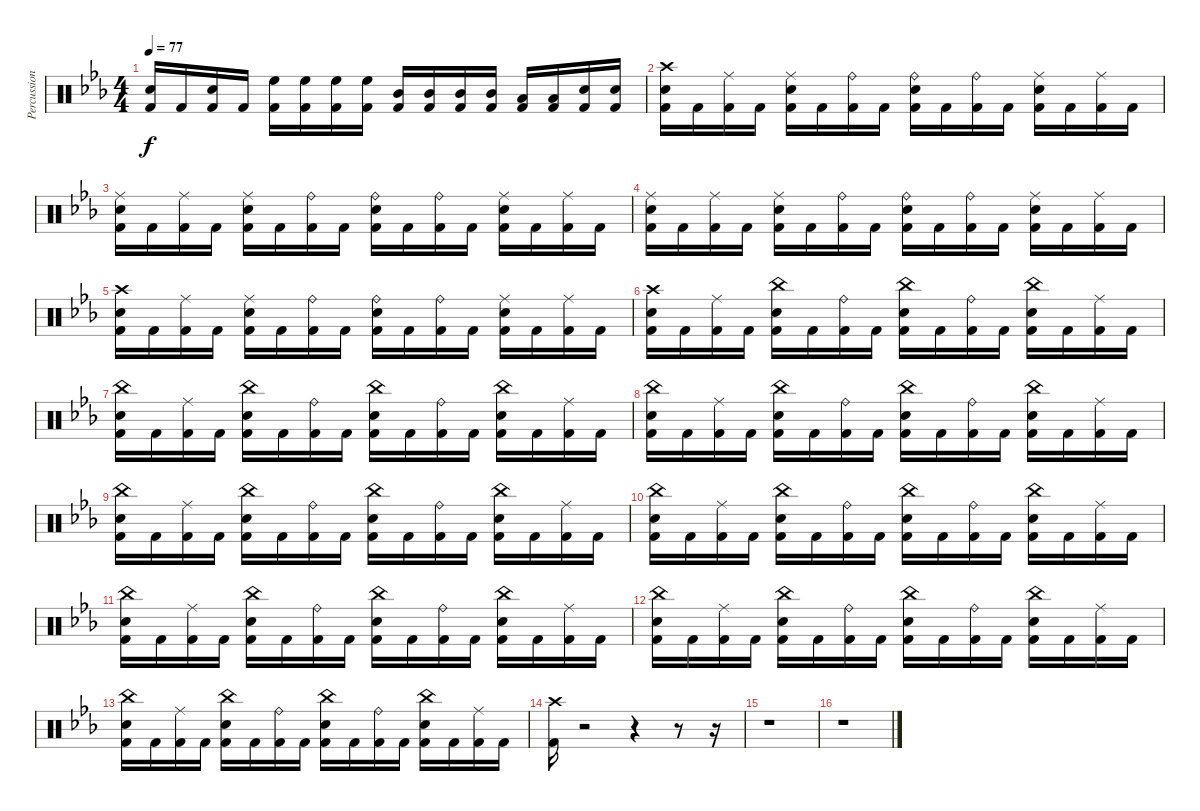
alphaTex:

\track ("Percussions" "Percussion") {instrument percussion}
\staff {score}
\articulation defaults
\ts (4 4)
\tempo 77
\clef neutral
\ks cminor
("Snare (hit) 2" "Kick (hit) 2").16{dy f} "Kick (hit) 2".16 ("Snare (hit) 2" "Kick (hit) 2").16 "Kick (hit) 2".16 ("High Floor Tom (hit)" "Kick (hit) 2").16 ("High Floor Tom (hit)" "Kick (hit) 2").16 ("High Floor Tom (hit)" "Kick (hit) 2").16 ("High Floor Tom (hit)" "Kick (hit) 2").16 ("Mid Tom (hit)" "Kick (hit) 2").16 ("Mid Tom (hit)" "Kick (hit) 2").16 ("Mid Tom (hit)" "Kick (hit) 2").16 ("Mid Tom (hit)" "Kick (hit) 2").16 ("Low Tom (hit)" "Kick (hit) 2").16 ("Low Tom (hit)" "Kick (hit) 2").16 ("Snare (hit) 2" "Kick (hit) 2").16 ("Snare (hit) 2" "Kick (hit) 2").16 |
("Crash high (hit)" "Snare (hit) 2" "Kick (hit) 2").16 "Kick (hit) 2".16 ("Ride (middle)" "Kick (hit) 2").16 "Kick (hit) 2".16 ("Ride (middle)" "Snare (hit) 2" "Kick (hit) 2").16 "Kick (hit) 2".16 ("Ride (bell)" "Kick (hit) 2").16 "Kick (hit) 2".16 ("Ride (bell)" "Snare (hit) 2" "Kick (hit) 2").16 "Kick (hit) 2".16 ("Ride (bell)" "Kick (hit) 2").16 "Kick (hit) 2".16 ("Ride (middle)" "Snare (hit) 2" "Kick (hit) 2").16 "Kick (hit) 2".16 ("Ride (middle)" "Kick (hit) 2").16 "Kick (hit) 2".16 |
("Ride (middle)" "Snare (hit) 2" "Kick (hit) 2").16 "Kick (hit) 2".16 ("Ride (middle)" "Kick (hit) 2").16 "Kick (hit) 2".16 ("Ride (middle)" "Snare (hit) 2" "Kick (hit) 2").16 "Kick (hit) 2".16 ("Ride (bell)" "Kick (hit) 2").16 "Kick (hit) 2".16 ("Ride (bell)" "Snare (hit) 2" "Kick (hit) 2").16 "Kick (hit) 2".16 ("Ride (bell)" "Kick (hit) 2").16 "Kick (hit) 2".16 ("Ride (middle)" "Snare (hit) 2" "Kick (hit) 2").16 "Kick (hit) 2".16 ("Ride (middle)" "Kick (hit) 2").16 "Kick (hit) 2".16 |
("Ride (middle)" "Snare (hit) 2" "Kick (hit) 2").16 "Kick (hit) 2".16 ("Ride (middle)" "Kick (hit) 2").16 "Kick (hit) 2".16 ("Ride (middle)" "Snare (hit) 2" "Kick (hit) 2").16 "Kick (hit) 2".16 ("Ride (bell)" "Kick (hit) 2").16 "Kick (hit) 2".16 ("Ride (bell)" "Snare (hit) 2" "Kick (hit) 2").16 "Kick (hit) 2".16 ("Ride (bell)" "Kick (hit) 2").16 "Kick (hit) 2".16 ("Ride (middle)" "Snare (hit) 2" "Kick (hit) 2").16 "Kick (hit) 2".16 ("Ride (middle)" "Kick (hit) 2").16 "Kick (hit) 2".16 |
("Crash high (hit)" "Snare (hit) 2" "Kick (hit) 2").16 "Kick (hit) 2".16 ("Ride (middle)" "Kick (hit) 2").16 "Kick (hit) 2".16 ("Ride (middle)" "Snare (hit) 2" "Kick (hit) 2").16 "Kick (hit) 2".16 ("Ride (bell)" "Kick (hit) 2").16 "Kick (hit) 2".16 ("Ride (bell)" "Snare (hit) 2" "Kick (hit) 2").16 "Kick (hit) 2".16 ("Ride (bell)" "Kick (hit) 2").16 "Kick (hit) 2".16 ("Ride (middle)" "Snare (hit) 2" "Kick (hit) 2").16 "Kick (hit) 2".16 ("Ride (middle)" "Kick (hit) 2").16 "Kick (hit) 2".16 |
("Crash high (hit)" "Snare (hit) 2" "Kick (hit) 2").16 "Kick (hit) 2".16 ("Ride (middle)" "Kick (hit) 2").16 "Kick (hit) 2".16 ("China (hit)" "Snare (hit) 2" "Kick (hit) 2").16 "Kick (hit) 2".16 ("Ride (bell)" "Kick (hit) 2").16 "Kick (hit) 2".16 ("China (hit)" "Snare (hit) 2" "Kick (hit) 2").16 "Kick (hit) 2".16 ("Ride (bell)" "Kick (hit) 2").16 "Kick (hit) 2".16 ("China (hit)" "Snare (hit) 2" "Kick (hit) 2").16 "Kick (hit) 2".16 ("Ride (middle)" "Kick (hit) 2").16 "Kick (hit) 2".16 |
("China (hit)" "Snare (hit) 2" "Kick (hit) 2").16 "Kick (hit) 2".16 ("Ride (middle)" "Kick (hit) 2").16 "Kick (hit) 2".16 ("China (hit)" "Snare (hit) 2" "Kick (hit) 2").16 "Kick (hit) 2".16 ("Ride (bell)" "Kick (hit) 2").16 "Kick (hit) 2".16 ("China (hit)" "Snare (hit) 2" "Kick (hit) 2").16 "Kick (hit) 2".16 ("Ride (bell)" "Kick (hit) 2").16 "Kick (hit) 2".16 ("China (hit)" "Snare (hit) 2" "Kick (hit) 2").16 "Kick (hit) 2".16 ("Ride (middle)" "Kick (hit) 2").16 "Kick (hit) 2".16 |
("China (hit)" "Snare (hit) 2" "Kick (hit) 2").16 "Kick (hit) 2".16 ("Ride (middle)" "Kick (hit) 2").16 "Kick (hit) 2".16 ("China (hit)" "Snare (hit) 2" "Kick (hit) 2").16 "Kick (hit) 2".16 ("Ride (bell)" "Kick (hit) 2").16 "Kick (hit) 2".16 ("China (hit)" "Snare (hit) 2" "Kick (hit) 2").16 "Kick (hit) 2".16 ("Ride (bell)" "Kick (hit) 2").16 "Kick (hit) 2".16 ("China (hit)" "Snare (hit) 2" "Kick (hit) 2").16 "Kick (hit) 2".16 ("Ride (middle)" "Kick (hit) 2").16 "Kick (hit) 2".16 |
("China (hit)" "Snare (hit) 2" "Kick (hit) 2").16 "Kick (hit) 2".16 ("Ride (middle)" "Kick (hit) 2").16 "Kick (hit) 2".16 ("China (hit)" "Snare (hit) 2" "Kick (hit) 2").16 "Kick (hit) 2".16 ("Ride (bell)" "Kick (hit) 2").16 "Kick (hit) 2".16 ("China (hit)" "Snare (hit) 2" "Kick (hit) 2").16 "Kick (hit) 2".16 ("Ride (bell)" "Kick (hit) 2").16 "Kick (hit) 2".16 ("China (hit)" "Snare (hit) 2" "Kick (hit) 2").16 "Kick (hit) 2".16 ("Ride (middle)" "Kick (hit) 2").16 "Kick (hit) 2".16 |
("China (hit)" "Snare (hit) 2" "Kick (hit) 2").16 "Kick (hit) 2".16 ("Ride (middle)" "Kick (hit) 2").16 "Kick (hit) 2".16 ("China (hit)" "Snare (hit) 2" "Kick (hit) 2").16 "Kick (hit) 2".16 ("Ride (bell)" "Kick (hit) 2").16 "Kick (hit) 2".16 ("China (hit)" "Snare (hit) 2" "Kick (hit) 2").16 "Kick (hit) 2".16 ("Ride (bell)" "Kick (hit) 2").16 "Kick (hit) 2".16 ("China (hit)" "Snare (hit) 2" "Kick (hit) 2").16 "Kick (hit) 2".16 ("Ride (middle)" "Kick (hit) 2").16 "Kick (hit) 2".16 |
("China (hit)" "Snare (hit) 2" "Kick (hit) 2").16 "Kick (hit) 2".16 ("Ride (middle)" "Kick (hit) 2").16 "Kick (hit) 2".16 ("China (hit)" "Snare (hit) 2" "Kick (hit) 2").16 "Kick (hit) 2".16 ("Ride (bell)" "Kick (hit) 2").16 "Kick (hit) 2".16 ("China (hit)" "Snare (hit) 2" "Kick (hit) 2").16 "Kick (hit) 2".16 ("Ride (bell)" "Kick (hit) 2").16 "Kick (hit) 2".16 ("China (hit)" "Snare (hit) 2" "Kick (hit) 2").16 "Kick (hit) 2".16 ("Ride (middle)" "Kick (hit) 2").16 "Kick (hit) 2".16 |
("China (hit)" "Snare (hit) 2" "Kick (hit) 2").16 "Kick (hit) 2".16 ("Ride (middle)" "Kick (hit) 2").16 "Kick (hit) 2".16 ("China (hit)" "Snare (hit) 2" "Kick (hit) 2").16 "Kick (hit) 2".16 ("Ride (bell)" "Kick (hit) 2").16 "Kick (hit) 2".16 ("China (hit)" "Snare (hit) 2" "Kick (hit) 2").16 "Kick (hit) 2".16 ("Ride (bell)" "Kick (hit) 2").16 "Kick (hit) 2".16 ("China (hit)" "Snare (hit) 2" "Kick (hit) 2").16 "Kick (hit) 2".16 ("Ride (middle)" "Kick (hit) 2").16 "Kick (hit) 2".16 |
("China (hit)" "Snare (hit) 2" "Kick (hit) 2").16 "Kick (hit) 2".16 ("Ride (middle)" "Kick (hit) 2").16 "Kick (hit) 2".16 ("China (hit)" "Snare (hit) 2" "Kick (hit) 2").16 "Kick (hit) 2".16 ("Ride (bell)" "Kick (hit) 2").16 "Kick (hit) 2".16 ("China (hit)" "Snare (hit) 2" "Kick (hit) 2").16 "Kick (hit) 2".16 ("Ride (bell)" "Kick (hit) 2").16 "Kick (hit) 2".16 ("China (hit)" "Snare (hit) 2" "Kick (hit) 2").16 "Kick (hit) 2".16 ("Ride (middle)" "Kick (hit) 2").16 "Kick (hit) 2".16 |
("Crash high (hit)" "Kick (hit) 2").16 r.2 r.4 r.8 r.16 |
r.1 |
r.1
